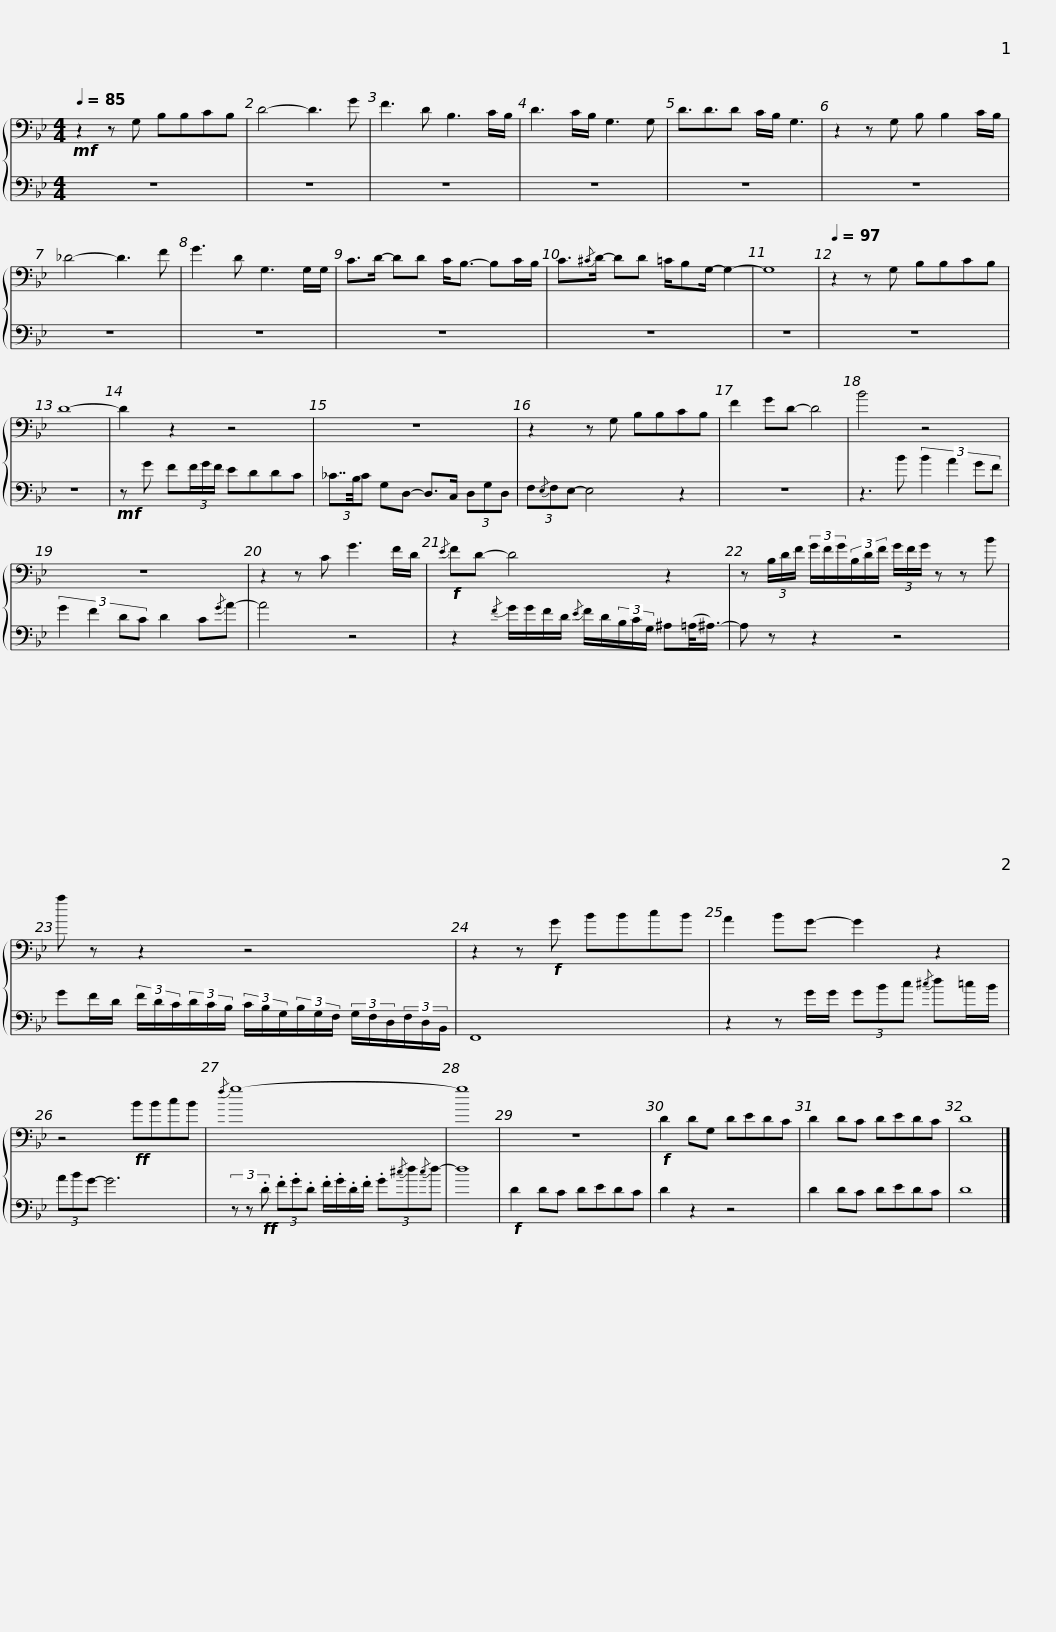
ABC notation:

X:1
%%score { 1 | 2 }
L:1/8
Q:1/4=85
M:4/4
I:linebreak $
K:Bb
V:1 bass
V:2 bass
V:1
!mf! z2 z G, B,B,CB, | D4- D3 G | F3 D B,3 C/B,/ | D3 C/B,/ G,3 G, | D3/2D3/2D C/B,/ G,3 | %5
 z2 z G, B, B,2 C/B,/ |$ _D4- D3 F | G3 D G,3 G,/G,/ | C>D- DD C<B,- B,C/B,/ | C3/2{/^C}D/- DD =C/B,G,/- G,2- | %10
 G,8 |[Q:1/4=97] z2 z G, B,B,CB, |$ D8- | D2 z2 z4 | z8 | %15
 z2 z G, B,B,CB, | F2 GD- D4 |$ B4 z4 | z8 | z2 z C G3 F/D/ |$ %20
!f!{/E} FD- D4 z2 | z (3B,/D/F/ (3G/F/G/(3B,/D/F/ (3G/F/G/ z z B |$ a z z2 z4 | z2 z!f! G BBcB |$ A2 BG- G2 z2 | %25
 z4!ff! BBcB |{/f} g8- |$ g8 | z8 |!f! D2 DG, DEDC | %30
 D2 DC DEDC | D8 |] %32
V:2
 z8 | z8 | z8 | z8 | z8 | %5
 z8 |$ z8 | z8 | z8 | z8 | %10
 z8 | z8 |$ z8 |!mf! z G F(3F/G/F/ EDDC | (3_C7/4B,/4C G,D,- D,>C, (3D,G,D, | %15
 (3F,{/E,}F,E,- E,4 z2 | z8 |$ z3 B (3:2:4B2 A2 GF | (3:2:4G2 F2 DC D2 C{/G}A- | A4 z4 |$ %20
 z2{/F} G/G/F/D/{/E} F/D/(3B,/C/G,/ ^A,(=A,/<^A,/-) | A, z z2 z4 |$ GF/D/ (3F/D/C/(3D/C/B,/ (3C/B,/G,/(3B,/G,/F,/ (3G,/F,/D,/(3F,/D,/B,,/ | F,,8 |$ z2 z G/G/ (3GBc{/^c} d=c/B/ | %25
 (3ABG- G6 | (3z z!ff! .D (3.F.G.D .F/.G/.D/.F/ (3.G{/^c}d{/c}d- |$ d8 |!f! D2 DC DEDC | D2 z2 z4 | %30
 D2 DC DEDC | D8 |] %32
